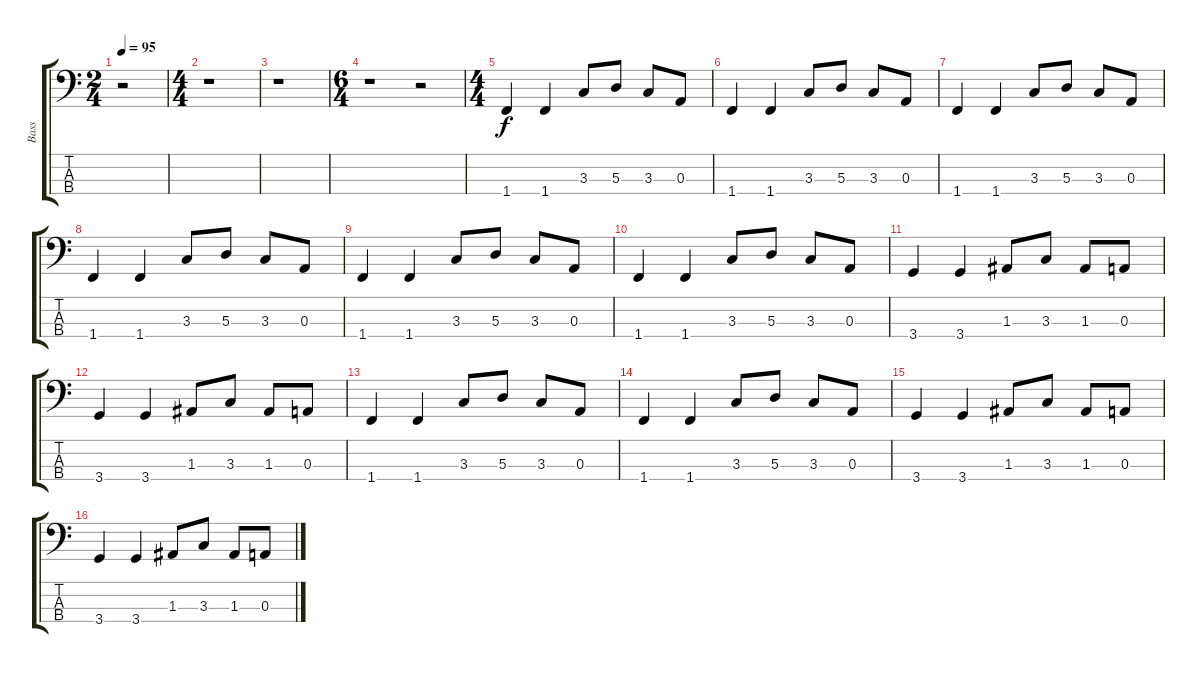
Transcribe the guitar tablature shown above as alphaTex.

\track ("Bass" "Bass") {instrument electricbassfinger}
\staff {score tabs}
\tuning (G2 D2 A1 E1) {hide}
\ts (2 4)
\tempo 95
\clef f4
\ks c
r.2{dy f instrument electricbassfinger} |
\ts (4 4)
r.1 |
r.1 |
\ts (6 4)
r.1 r.2 |
\ts (4 4)
1.4.4 1.4.4 3.3.8 5.3.8 3.3.8 0.3.8 |
1.4.4 1.4.4 3.3.8 5.3.8 3.3.8 0.3.8 |
1.4.4 1.4.4 3.3.8 5.3.8 3.3.8 0.3.8 |
1.4.4 1.4.4 3.3.8 5.3.8 3.3.8 0.3.8 |
1.4.4 1.4.4 3.3.8 5.3.8 3.3.8 0.3.8 |
1.4.4 1.4.4 3.3.8 5.3.8 3.3.8 0.3.8 |
3.4.4 3.4.4 1.3.8 3.3.8 1.3.8 0.3.8 |
3.4.4 3.4.4 1.3.8 3.3.8 1.3.8 0.3.8 |
1.4.4 1.4.4 3.3.8 5.3.8 3.3.8 0.3.8 |
1.4.4 1.4.4 3.3.8 5.3.8 3.3.8 0.3.8 |
3.4.4 3.4.4 1.3.8 3.3.8 1.3.8 0.3.8 |
3.4.4 3.4.4 1.3.8 3.3.8 1.3.8 0.3.8
